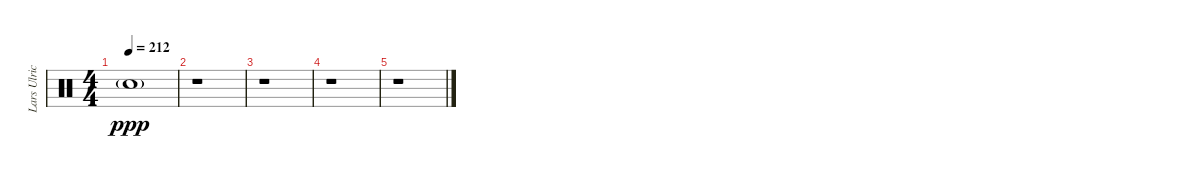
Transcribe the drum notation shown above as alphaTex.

\track ("Lars Ulrich" "Lars Ulric") {instrument percussion}
\staff {score}
\articulation defaults
\ts (4 4)
\tempo 212
\clef neutral
\ks c "Snare (hit)"{g}.1{dy ppp}
|
r.1 |
r.1 |
r.1 |
r.1
